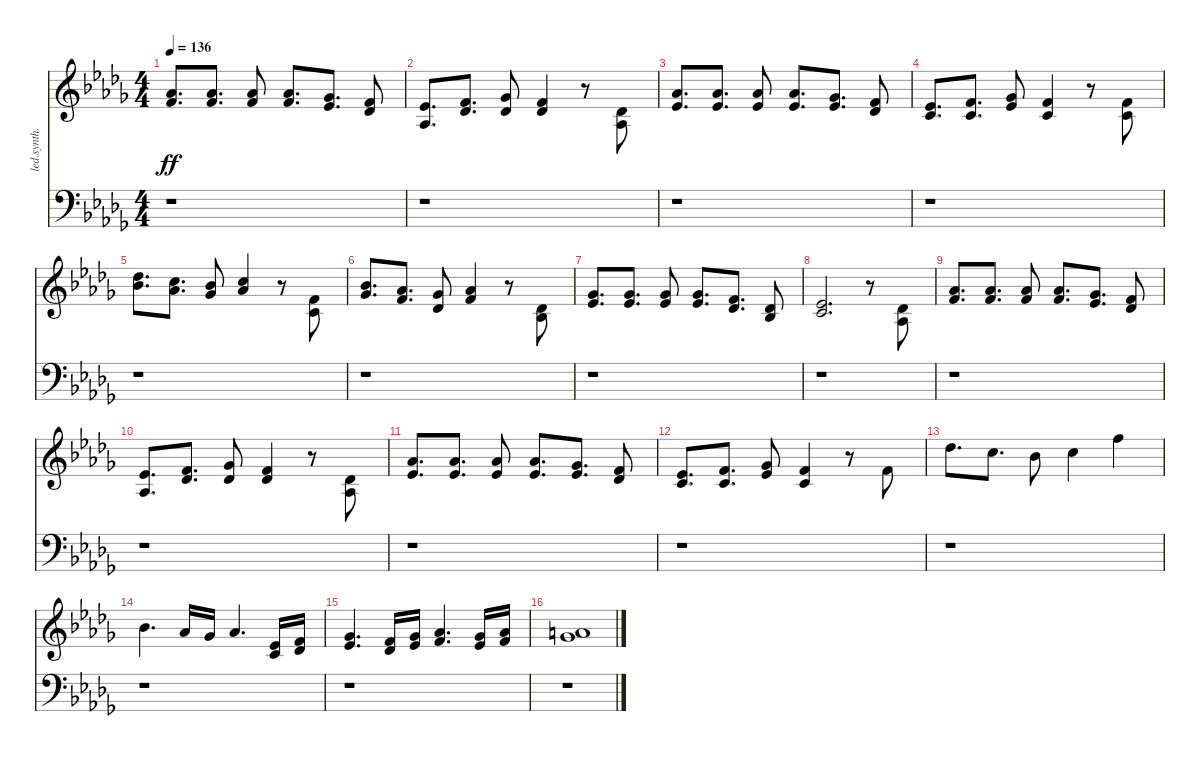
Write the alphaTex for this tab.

\bracketExtendMode nobrackets
\track ("Vocal" "led.synth.") {instrument lead2sawtooth}
\staff {score}
\tuning (E4 B3 G3 D3 A2 E2)
\ts (4 4)
\tempo 136
\clef g2
\ks db
(6.2{acc forcenatural} 4.1{acc b}).8{d dy ff beam Up} (6.2{acc forcenatural} 4.1{acc b}).8{d beam Up} (6.2{acc forcenatural} 4.1{acc b}).8{beam Up} (6.2{acc forcenatural} 4.1{acc b}).8{d beam Up} (4.2{acc b} 2.1{acc b}).8{d beam Up} (6.3{acc b} 6.2{acc forcenatural}).8{beam Up} |
(6.4{acc b} 4.2{acc b}).8{d beam Up} (6.3{acc b} 6.2{acc forcenatural}).8{d beam Up} (2.2{acc b} 2.1{acc b}).8{beam Up} (6.3{acc b} 6.2{acc forcenatural}).4{beam Up} r.8{beam Down} (6.4{acc b} 6.3{acc b}).8{beam Up} |
(4.2{acc b} 4.1{acc b}).8{d beam Up} (4.2{acc b} 4.1{acc b}).8{d beam Up} (4.2{acc b} 4.1{acc b}).8{beam Up} (4.2{acc b} 4.1{acc b}).8{d beam Up} (8.3{acc b} 7.2{acc b}).8{d beam Up} (2.2{acc b} 1.1{acc forcenatural}).8{beam Up} |
(5.3{acc forcenatural} 4.2{acc b}).8{d beam Up} (1.2{acc forcenatural} 1.1{acc forcenatural}).8{d beam Up} (4.2{acc b} 2.1{acc b}).8{beam Up} (1.2{acc forcenatural} 1.1{acc forcenatural}).4{beam Up} r.8{beam Down} (1.2{acc forcenatural} 1.1{acc forcenatural}).8{beam Up} |
(11.2{acc b} 9.1{acc b}).8{d beam Down} (13.3{acc b} 13.2{acc forcenatural}).8{d beam Down} (11.3{acc b} 11.2{acc b}).8{beam Up} (13.3{acc b} 13.2{acc forcenatural}).4{beam Up} r.8{beam Down} (1.2{acc forcenatural} 1.1{acc forcenatural}).8{beam Up} |
(11.3{acc b} 11.2{acc b}).8{d beam Up} (6.2{acc forcenatural} 4.1{acc b}).8{d beam Up} (2.2{acc b} 2.1{acc b}).8{beam Up} (6.2{acc forcenatural} 4.1{acc b}).4{beam Up} r.8{beam Down} (3.3{acc b} 2.2{acc b}).8{beam Up} |
(8.3{acc b} 7.2{acc b}).8{d beam Up} (8.3{acc b} 7.2{acc b}).8{d beam Up} (8.3{acc b} 7.2{acc b}).8{beam Up} (8.3{acc b} 7.2{acc b}).8{d beam Up} (2.2{acc b} 1.1{acc forcenatural}).8{d beam Up} (3.3{acc b} 2.2{acc b}).8{beam Up} |
(5.3{acc forcenatural} 4.2{acc b}).2{d beam Up} r.8{beam Down} (6.4{acc b} 6.3{acc b}).8{beam Up} |
(6.2{acc forcenatural} 4.1{acc b}).8{d beam Up} (6.2{acc forcenatural} 4.1{acc b}).8{d beam Up} (6.2{acc forcenatural} 4.1{acc b}).8{beam Up} (6.2{acc forcenatural} 4.1{acc b}).8{d beam Up} (4.2{acc b} 2.1{acc b}).8{d beam Up} (6.3{acc b} 6.2{acc forcenatural}).8{beam Up} |
(6.4{acc b} 4.2{acc b}).8{d beam Up} (6.3{acc b} 6.2{acc forcenatural}).8{d beam Up} (2.2{acc b} 2.1{acc b}).8{beam Up} (6.3{acc b} 6.2{acc forcenatural}).4{beam Up} r.8{beam Down} (6.4{acc b} 6.3{acc b}).8{beam Up} |
(4.2{acc b} 4.1{acc b}).8{d beam Up} (4.2{acc b} 4.1{acc b}).8{d beam Up} (4.2{acc b} 4.1{acc b}).8{beam Up} (4.2{acc b} 4.1{acc b}).8{d beam Up} (8.3{acc b} 7.2{acc b}).8{d beam Up} (2.2{acc b} 1.1{acc forcenatural}).8{beam Up} |
(5.3{acc forcenatural} 4.2{acc b}).8{d beam Up} (1.2{acc forcenatural} 1.1{acc forcenatural}).8{d beam Up} (4.2{acc b} 2.1{acc b}).8{beam Up} (1.2{acc forcenatural} 1.1{acc forcenatural}).4{beam Up} r.8{beam Down} 1.1{acc forcenatural}.8{beam Up} |
9.1{acc b}.8{d beam Down} 8.1{acc forcenatural}.8{d beam Down} 6.1{acc b}.8{beam Down} 8.1{acc forcenatural}.4{beam Down} 13.1{acc forcenatural}.4{beam Down} |
6.1{acc b}.4{d beam Down} 4.1{acc b}.16{beam Up} 2.1{acc b}.16{beam Up} 4.1{acc b}.4{d beam Up} (5.3{acc forcenatural} 4.2{acc b}).16{beam Up} (2.2{acc b} 1.1{acc forcenatural}).16{beam Up} |
(8.3{acc b} 7.2{acc b}).4{d beam Up} (2.2{acc b} 1.1{acc forcenatural}).16{beam Up} (4.2{acc b} 2.1{acc b}).16{beam Up} (6.2{acc forcenatural} 4.1{acc b}).4{d beam Up} (4.2{acc b} 2.1{acc b}).16{beam Up} (6.2{acc forcenatural} 4.1{acc b}).16{beam Up} |
(7.2{acc b} 5.1{acc forcenatural}).1{beam Up}
\staff {score}
\tuning (G2 D2 A1 E1)
\clef f4
\ottava regular
\simile none
\ks db
r.1{dy ff beam Down} |
r.1{beam Down} |
r.1{beam Down} |
r.1{beam Down} |
r.1{beam Down} |
r.1{beam Down} |
r.1{beam Down} |
r.1{beam Down} |
r.1{beam Down} |
r.1{beam Down} |
r.1{beam Down} |
r.1{beam Down} |
r.1{beam Down} |
r.1{beam Down} |
r.1{beam Down} |
r.1{beam Down}
